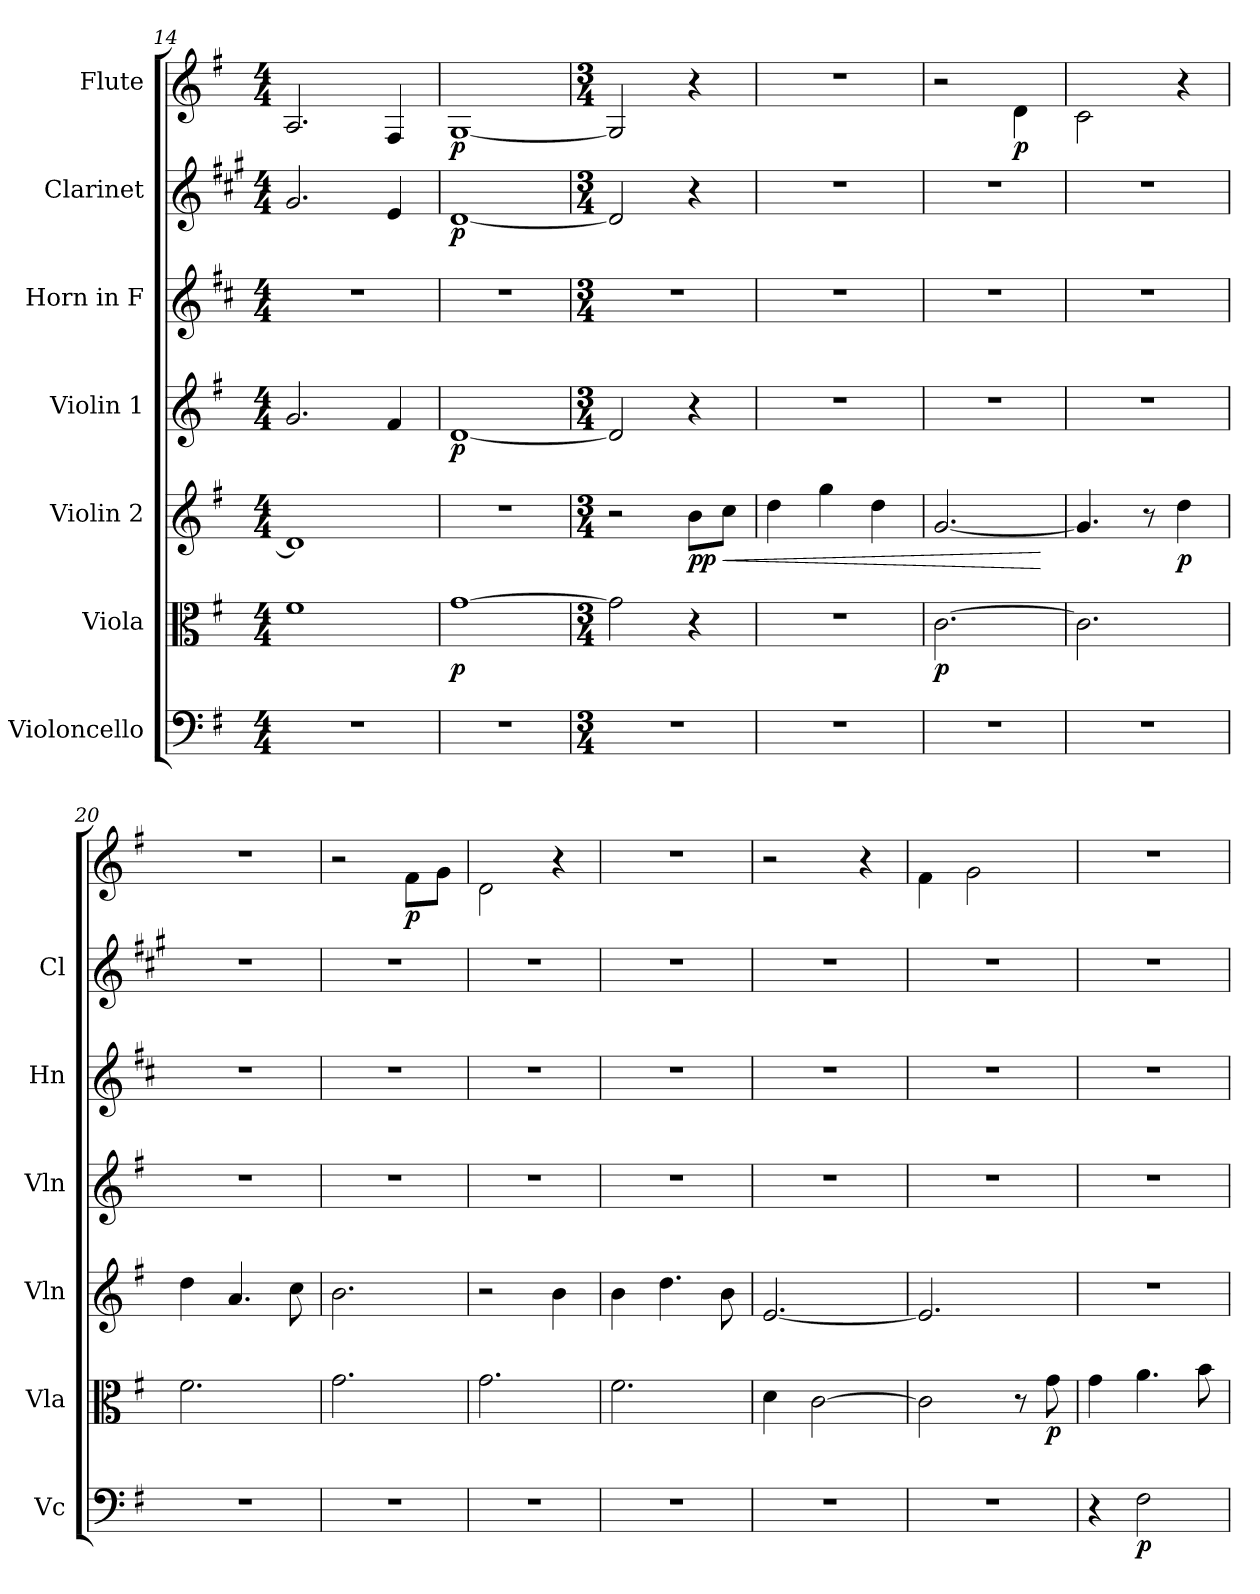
**kern	**dynam	**kern	**dynam	**kern	**dynam	**kern	**dynam	**kern	**kern	**dynam	**kern	**dynam
*part7	*part7	*part6	*part6	*part5	*part5	*part4	*part4	*part3	*part2	*part2	*part1	*part1
*staff7	*staff7	*staff6	*staff6	*staff5	*staff5	*staff4	*staff4	*staff3	*staff2	*staff2	*staff1	*staff1
*I"Violoncello	*	*I"Viola	*	*I"Violin 2	*	*I"Violin 1	*	*I"Horn in F	*I"Clarinet	*	*I"Flute	*
*I'Vc	*	*I'Vla	*	*I'Vln	*	*I'Vln	*	*I'Hn	*I'Cl	*	*	*
*clefF4	*	*clefC3	*	*clefG2	*	*clefG2	*	*clefG2	*clefG2	*	*clefG2	*
*	*	*	*	*	*	*	*	*ITrd4c7	*ITrd1c2	*	*ITrd-7c-12	*
*k[f#]	*	*k[f#]	*	*k[f#]	*	*k[f#]	*	*k[f#]	*k[f#]	*	*k[f#]	*
*G:	*	*G:	*	*G:	*	*G:	*	*G:	*G:	*	*G:	*
*M4/4	*	*M4/4	*	*M4/4	*	*M4/4	*	*M4/4	*M4/4	*	*M4/4	*
=14	=14	=14	=14	=14	=14	=14	=14	=14	=14	=14	=14	=14
1r	.	1f#	.	1d]	.	2.g/	.	1r	2.f#/	.	2.a/	.
.	.	.	.	.	.	4f#/	.	.	4d/	.	4f#/	.
=15	=15	=15	=15	=15	=15	=15	=15	=15	=15	=15	=15	=15
!	!	!	!LO:DY:b	!	!	!	!LO:DY:b	!	!	!LO:DY:b	!	!LO:DY:b
1r	.	[1g	p	1r	.	[1d	p	1r	[1c	p	[1g	p
=16	=16	=16	=16	=16	=16	=16	=16	=16	=16	=16	=16	=16
*M3/4	*	*M3/4	*	*M3/4	*	*M3/4	*	*M3/4	*M3/4	*	*M3/4	*
2.r	.	2g\]	.	2r	.	2d/]	.	2.r	2c/]	.	2g/]	.
!	!	!	!	!	!LO:DY:b	!	!	!	!	!	!	!
.	.	4r	.	8b\L	pp	4r	.	.	4r	.	4r	.
!	!	!	!	!	!LO:HP:b	!	!	!	!	!	!	!
.	.	.	.	8cc\J	<	.	.	.	.	.	.	.
!!LO:PB:g=z
=17	=17	=17	=17	=17	=17	=17	=17	=17	=17	=17	=17	=17
2.r	.	2.r	.	4dd\	.	2.r	.	2.r	2.r	.	2.r	.
.	.	.	.	4gg\	.	.	.	.	.	.	.	.
.	.	.	.	4dd\	.	.	.	.	.	.	.	.
=18	=18	=18	=18	=18	=18	=18	=18	=18	=18	=18	=18	=18
!	!	!	!LO:DY:b	!	!	!	!	!	!	!	!	!
2.r	.	[2.c\	p	[2.g/	.	2.r	.	2.r	2.r	.	2r	.
!	!	!	!	!	!	!	!	!	!	!	!	!LO:DY:b
.	.	.	.	.	.	.	.	.	.	.	4dd\	p
.	.	.	.	.	[	.	.	.	.	.	.	.
=19	=19	=19	=19	=19	=19	=19	=19	=19	=19	=19	=19	=19
2.r	.	2.c\]	.	4.g/]	.	2.r	.	2.r	2.r	.	2cc\	.
.	.	.	.	8r	.	.	.	.	.	.	.	.
!	!	!	!	!	!LO:DY:b	!	!	!	!	!	!	!
.	.	.	.	4dd\	p	.	.	.	.	.	4r	.
=20	=20	=20	=20	=20	=20	=20	=20	=20	=20	=20	=20	=20
2.r	.	2.f#\	.	4dd\	.	2.r	.	2.r	2.r	.	2.r	.
.	.	.	.	4.a/	.	.	.	.	.	.	.	.
.	.	.	.	8cc\	.	.	.	.	.	.	.	.
=21	=21	=21	=21	=21	=21	=21	=21	=21	=21	=21	=21	=21
2.r	.	2.g\	.	2.b\	.	2.r	.	2.r	2.r	.	2r	.
!	!	!	!	!	!	!	!	!	!	!	!	!LO:DY:b
.	.	.	.	.	.	.	.	.	.	.	8ff#\L	p
.	.	.	.	.	.	.	.	.	.	.	8gg\J	.
=22	=22	=22	=22	=22	=22	=22	=22	=22	=22	=22	=22	=22
2.r	.	2.g\	.	2r	.	2.r	.	2.r	2.r	.	2dd\	.
.	.	.	.	4b\	.	.	.	.	.	.	4r	.
=23	=23	=23	=23	=23	=23	=23	=23	=23	=23	=23	=23	=23
2.r	.	2.f#\	.	4b\	.	2.r	.	2.r	2.r	.	2.r	.
.	.	.	.	4.dd\	.	.	.	.	.	.	.	.
.	.	.	.	8b\	.	.	.	.	.	.	.	.
=24	=24	=24	=24	=24	=24	=24	=24	=24	=24	=24	=24	=24
2.r	.	4d\	.	[2.e/	.	2.r	.	2.r	2.r	.	2r	.
.	.	[2c\	.	.	.	.	.	.	.	.	.	.
.	.	.	.	.	.	.	.	.	.	.	4r	.
=25	=25	=25	=25	=25	=25	=25	=25	=25	=25	=25	=25	=25
2.r	.	2c\]	.	2.e/]	.	2.r	.	2.r	2.r	.	4ff#\	.
.	.	.	.	.	.	.	.	.	.	.	2gg\	.
.	.	8r	.	.	.	.	.	.	.	.	.	.
!	!	!	!LO:DY:b	!	!	!	!	!	!	!	!	!
.	.	8g\	p	.	.	.	.	.	.	.	.	.
!!LO:LB:g=z
=26	=26	=26	=26	=26	=26	=26	=26	=26	=26	=26	=26	=26
4r	.	4g\	.	2.r	.	2.r	.	2.r	2.r	.	2.r	.
!	!LO:DY:b	!	!	!	!	!	!	!	!	!	!	!
2F#\	p	4.a\	.	.	.	.	.	.	.	.	.	.
.	.	8b\	.	.	.	.	.	.	.	.	.	.
=	=	=	=	=	=	=	=	=	=	=	=	=
*-	*-	*-	*-	*-	*-	*-	*-	*-	*-	*-	*-	*-
